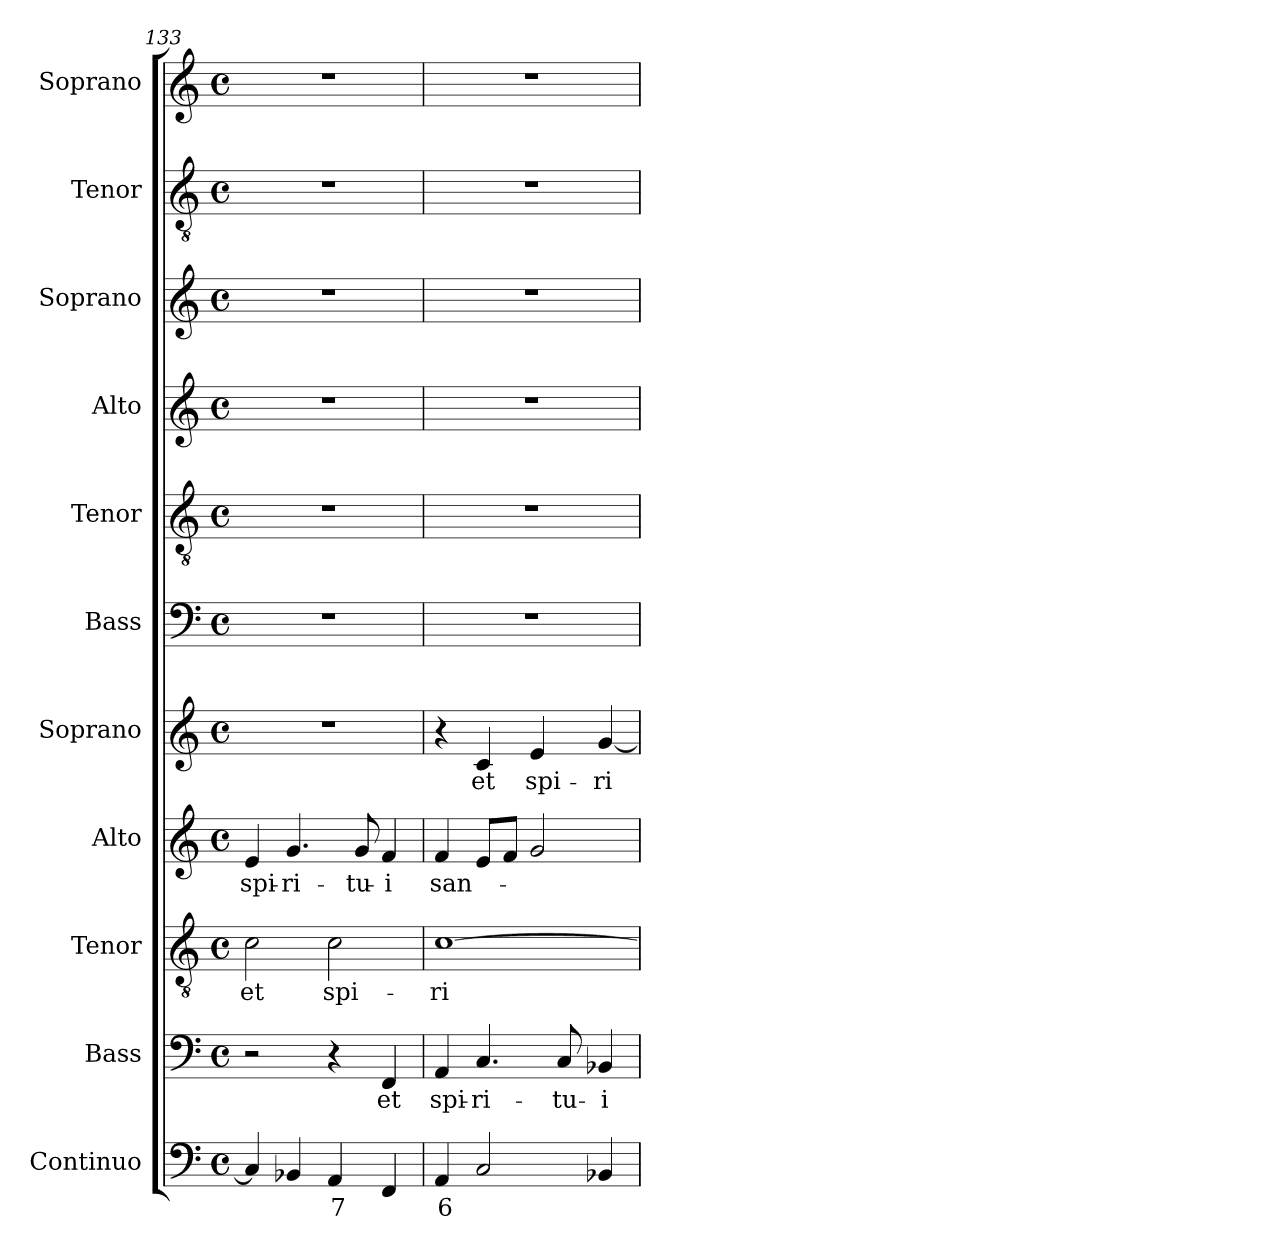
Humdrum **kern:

**kern	**text	**kern	**text	**kern	**text	**kern	**text	**kern	**text	**kern	**kern	**kern	**kern	**kern	**kern
*part11	*part11	*part10	*part10	*part9	*part9	*part8	*part8	*part7	*part7	*part6	*part5	*part4	*part3	*part2	*part1
*staff11	*staff11	*staff10	*staff10	*staff9	*staff9	*staff8	*staff8	*staff7	*staff7	*staff6	*staff5	*staff4	*staff3	*staff2	*staff1
*I"Continuo	*	*I"Bass	*	*I"Tenor	*	*I"Alto	*	*I"Soprano	*	*I"Bass	*I"Tenor	*I"Alto	*I"Soprano	*I"Tenor	*I"Soprano
*I'Cont.	*	*I'B.	*	*I'T.	*	*I'A.	*	*I'S.	*	*I'B.	*I'T.	*I'A.	*I'S.	*I'T.	*I'S.
*clefF4	*	*clefF4	*	*clefGv2	*	*clefG2	*	*clefG2	*	*clefF4	*clefGv2	*clefG2	*clefG2	*clefGv2	*clefG2
*	*	*	*	*ITrd7c12	*	*	*	*	*	*	*ITrd7c12	*	*	*ITrd7c12	*
*k[]	*	*k[]	*	*k[]	*	*k[]	*	*k[]	*	*k[]	*k[]	*k[]	*k[]	*k[]	*k[]
*C:	*	*C:	*	*C:	*	*C:	*	*C:	*	*C:	*C:	*C:	*C:	*C:	*C:
*M4/4	*	*M4/4	*	*M4/4	*	*M4/4	*	*M4/4	*	*M4/4	*M4/4	*M4/4	*M4/4	*M4/4	*M4/4
*met(c)	*	*met(c)	*	*met(c)	*	*met(c)	*	*met(c)	*	*met(c)	*met(c)	*met(c)	*met(c)	*met(c)	*met(c)
=133	=133	=133	=133	=133	=133	=133	=133	=133	=133	=133	=133	=133	=133	=133	=133
!	!	!	!	!	!LO:LY:b:color=#000000	!	!	!	!	!	!	!	!	!	!
!	!	!	!	!	!	!	!LO:LY:b:color=#000000	!	!	!	!	!	!	!	!
4Ci/]	.	2r	.	2Ci\	et	4ei/	spi-	1r	.	1r	1r	1r	1r	1r	1r
!	!	!	!	!	!	!	!LO:LY:b:color=#000000	!	!	!	!	!	!	!	!
4BB-Xi/	.	.	.	.	.	4.gi/	-ri-	.	.	.	.	.	.	.	.
!	!LO:LY:b:color=#000000	!	!	!	!	!	!	!	!	!	!	!	!	!	!
!	!	!	!	!	!LO:LY:b:color=#000000	!	!	!	!	!	!	!	!	!	!
4AAi/	7	4r	.	2Ci\	spi-	.	.	.	.	.	.	.	.	.	.
!	!	!	!	!	!	!	!LO:LY:b:color=#000000	!	!	!	!	!	!	!	!
.	.	.	.	.	.	8gi/	-tu-	.	.	.	.	.	.	.	.
!	!	!	!LO:LY:b:color=#000000	!	!	!	!	!	!	!	!	!	!	!	!
!	!	!	!	!	!	!	!LO:LY:b:color=#000000	!	!	!	!	!	!	!	!
4FFi/	.	4FFi/	et	.	.	4fi/	-i	.	.	.	.	.	.	.	.
=134	=134	=134	=134	=134	=134	=134	=134	=134	=134	=134	=134	=134	=134	=134	=134
!	!LO:LY:b:color=#000000	!	!	!	!	!	!	!	!	!	!	!	!	!	!
!	!	!	!LO:LY:b:color=#000000	!	!	!	!	!	!	!	!	!	!	!	!
!	!	!	!	!	!LO:LY:b:color=#000000	!	!	!	!	!	!	!	!	!	!
!	!	!	!	!	!	!	!LO:LY:b:color=#000000	!	!	!	!	!	!	!	!
4AAi/	6	4AAi/	spi-	[1Ci	-ri-	4fi/	san-	4r	.	1r	1r	1r	1r	1r	1r
!	!	!	!LO:LY:b:color=#000000	!	!	!	!	!	!	!	!	!	!	!	!
!	!	!	!	!	!	!	!	!	!LO:LY:b:color=#000000	!	!	!	!	!	!
2Ci/	.	4.Ci/	-ri-	.	.	8ei/L	.	4ci/	et	.	.	.	.	.	.
.	.	.	.	.	.	8fi/J	.	.	.	.	.	.	.	.	.
!	!	!	!	!	!	!	!	!	!LO:LY:b:color=#000000	!	!	!	!	!	!
.	.	.	.	.	.	2gi/	.	4ei/	spi-	.	.	.	.	.	.
!	!	!	!LO:LY:b:color=#000000	!	!	!	!	!	!	!	!	!	!	!	!
.	.	8Ci/	-tu-	.	.	.	.	.	.	.	.	.	.	.	.
!	!	!	!LO:LY:b:color=#000000	!	!	!	!	!	!	!	!	!	!	!	!
!	!	!	!	!	!	!	!	!	!LO:LY:b:color=#000000	!	!	!	!	!	!
4BB-Xi/	.	4BB-Xi/	-i	.	.	.	.	[4gi/	-ri-	.	.	.	.	.	.
=	=	=	=	=	=	=	=	=	=	=	=	=	=	=	=
*-	*-	*-	*-	*-	*-	*-	*-	*-	*-	*-	*-	*-	*-	*-	*-
